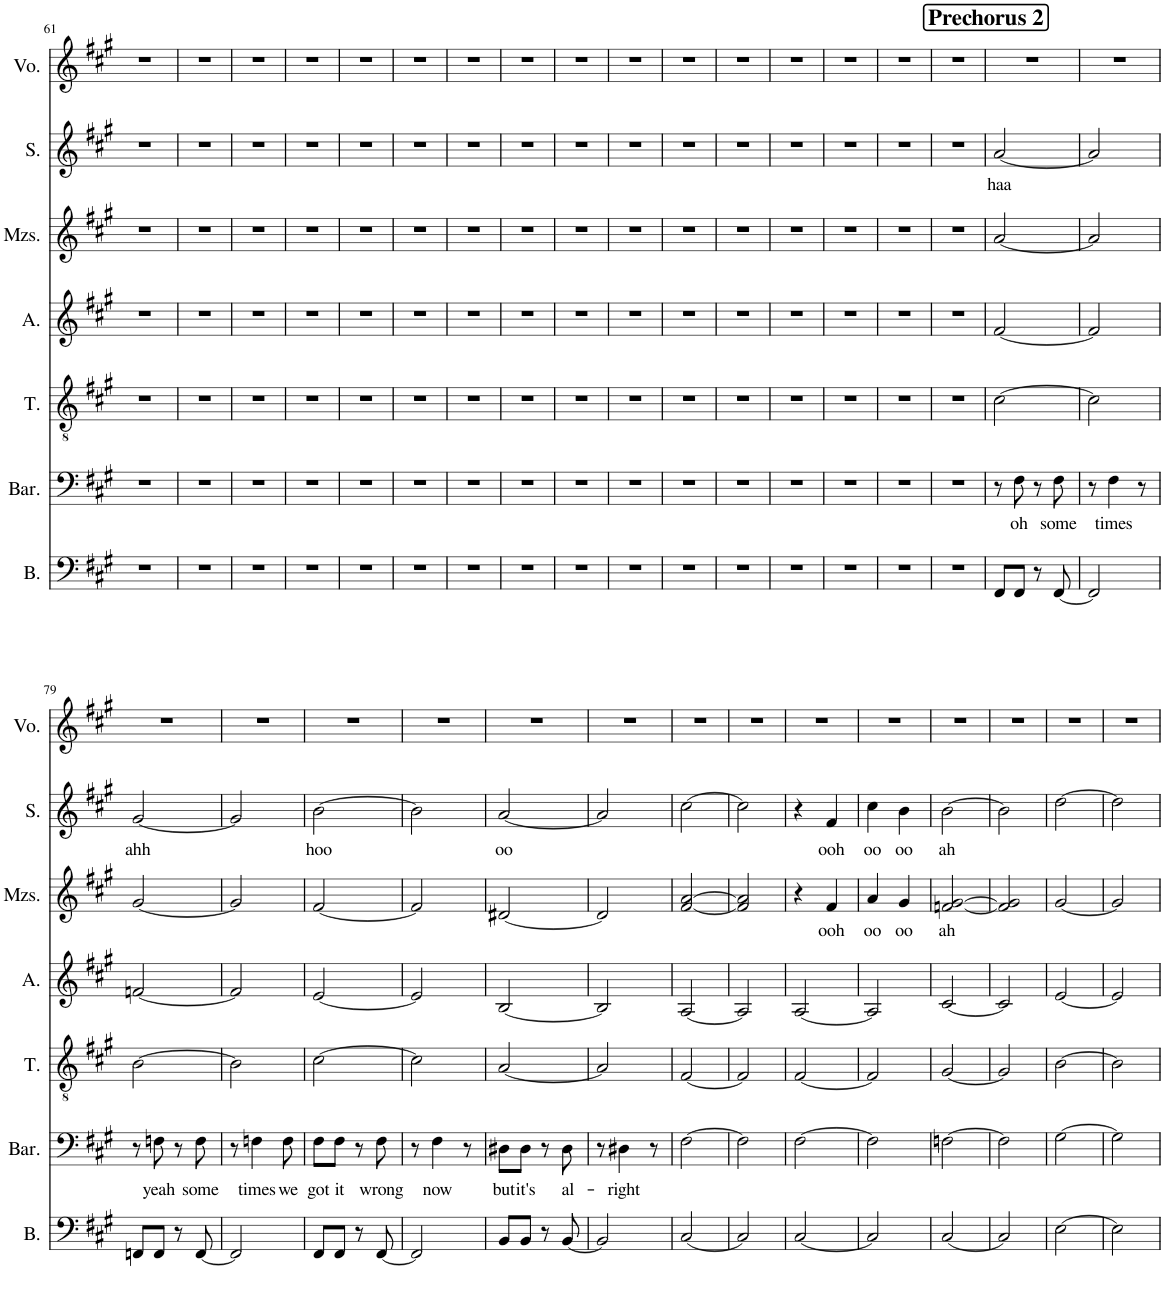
**kern	**kern	**text	**kern	**kern	**kern	**text	**kern	**text	**kern
*part7	*part6	*part6	*part5	*part4	*part3	*part3	*part2	*part2	*part1
*staff7	*staff6	*staff6	*staff5	*staff4	*staff3	*staff3	*staff2	*staff2	*staff1
*I"Bass	*I"Baritone	*	*I"Tenor	*I"Alto	*I"Mezzo-soprano	*	*I"Soprano	*	*I"Voice
*I'B.	*I'Bar.	*	*I'T.	*I'A.	*I'Mzs.	*	*I'S.	*	*I'Vo.
!!LO:PB:g=z
*clefF4	*clefF4	*	*clefGv2	*clefG2	*clefG2	*	*clefG2	*	*clefG2
*k[f#c#g#]	*k[f#c#g#]	*	*k[f#c#g#]	*k[f#c#g#]	*k[f#c#g#]	*	*k[f#c#g#]	*	*k[f#c#g#]
*M2/4	*M2/4	*	*M2/4	*M2/4	*M2/4	*	*M2/4	*	*M2/4
=61	=61	=61	=61	=61	=61	=61	=61	=61	=61
2r	2r	.	2r	2r	2r	.	2r	.	2r
=62	=62	=62	=62	=62	=62	=62	=62	=62	=62
2r	2r	.	2r	2r	2r	.	2r	.	2r
=63	=63	=63	=63	=63	=63	=63	=63	=63	=63
2r	2r	.	2r	2r	2r	.	2r	.	2r
=64	=64	=64	=64	=64	=64	=64	=64	=64	=64
2r	2r	.	2r	2r	2r	.	2r	.	2r
=65	=65	=65	=65	=65	=65	=65	=65	=65	=65
2r	2r	.	2r	2r	2r	.	2r	.	2r
=66	=66	=66	=66	=66	=66	=66	=66	=66	=66
2r	2r	.	2r	2r	2r	.	2r	.	2r
=67	=67	=67	=67	=67	=67	=67	=67	=67	=67
2r	2r	.	2r	2r	2r	.	2r	.	2r
=68	=68	=68	=68	=68	=68	=68	=68	=68	=68
2r	2r	.	2r	2r	2r	.	2r	.	2r
=69	=69	=69	=69	=69	=69	=69	=69	=69	=69
2r	2r	.	2r	2r	2r	.	2r	.	2r
=70	=70	=70	=70	=70	=70	=70	=70	=70	=70
2r	2r	.	2r	2r	2r	.	2r	.	2r
=71	=71	=71	=71	=71	=71	=71	=71	=71	=71
2r	2r	.	2r	2r	2r	.	2r	.	2r
=72	=72	=72	=72	=72	=72	=72	=72	=72	=72
2r	2r	.	2r	2r	2r	.	2r	.	2r
=73	=73	=73	=73	=73	=73	=73	=73	=73	=73
2r	2r	.	2r	2r	2r	.	2r	.	2r
=74	=74	=74	=74	=74	=74	=74	=74	=74	=74
2r	2r	.	2r	2r	2r	.	2r	.	2r
=75	=75	=75	=75	=75	=75	=75	=75	=75	=75
2r	2r	.	2r	2r	2r	.	2r	.	2r
=76	=76	=76	=76	=76	=76	=76	=76	=76	=76
2r	2r	.	2r	2r	2r	.	2r	.	2r
!!LO:REH:place=s1:a:B:cj:fs=14:t=Prechorus 2
=77	=77	=77	=77	=77	=77	=77	=77	=77	=77
!	!	!	!	!	!	!	!	!LO:LY:b	!
8FF#/L	8r	.	[2c#\	[2f#/	[2a/	.	[2a/	haa	2r
!	!	!LO:LY:b	!	!	!	!	!	!	!
8FF#/J	8F#\	oh	.	.	.	.	.	.	.
8r	8r	.	.	.	.	.	.	.	.
!	!	!LO:LY:b	!	!	!	!	!	!	!
[8FF#/	8F#\	some	.	.	.	.	.	.	.
=78	=78	=78	=78	=78	=78	=78	=78	=78	=78
2FF#/]	8r	.	2c#\]	2f#/]	2a/]	.	2a/]	.	2r
!	!	!LO:LY:b	!	!	!	!	!	!	!
.	4F#\	times	.	.	.	.	.	.	.
.	8r	.	.	.	.	.	.	.	.
!!LO:LB:g=z
=79	=79	=79	=79	=79	=79	=79	=79	=79	=79
!	!	!	!	!	!	!	!	!LO:LY:b	!
8FFn/L	8r	.	[2B\	[2fn/	[2g#/	.	[2g#/	ahh	2r
!	!	!LO:LY:b	!	!	!	!	!	!	!
8FF/J	8Fn\	yeah	.	.	.	.	.	.	.
8r	8r	.	.	.	.	.	.	.	.
!	!	!LO:LY:b	!	!	!	!	!	!	!
[8FF/	8F\	some	.	.	.	.	.	.	.
=80	=80	=80	=80	=80	=80	=80	=80	=80	=80
2FF/]	8r	.	2B\]	2f/]	2g#/]	.	2g#/]	.	2r
!	!	!LO:LY:b	!	!	!	!	!	!	!
.	4Fn\	times	.	.	.	.	.	.	.
!	!	!LO:LY:b	!	!	!	!	!	!	!
.	8F\	we	.	.	.	.	.	.	.
=81	=81	=81	=81	=81	=81	=81	=81	=81	=81
!	!	!LO:LY:b	!	!	!	!	!	!LO:LY:b	!
8FF#/L	8F#\L	got	[2c#\	[2e/	[2f#/	.	[2b\	hoo	2r
!	!	!LO:LY:b	!	!	!	!	!	!	!
8FF#/J	8F#\J	it	.	.	.	.	.	.	.
8r	8r	.	.	.	.	.	.	.	.
!	!	!LO:LY:b	!	!	!	!	!	!	!
[8FF#/	8F#\	wrong	.	.	.	.	.	.	.
=82	=82	=82	=82	=82	=82	=82	=82	=82	=82
2FF#/]	8r	.	2c#\]	2e/]	2f#/]	.	2b\]	.	2r
!	!	!LO:LY:b	!	!	!	!	!	!	!
.	4F#\	now	.	.	.	.	.	.	.
.	8r	.	.	.	.	.	.	.	.
=83	=83	=83	=83	=83	=83	=83	=83	=83	=83
!	!	!LO:LY:b	!	!	!	!	!	!LO:LY:b	!
8BB/L	8D#X\L	but	[2A/	[2B/	[2d#X/	.	[2a/	oo	2r
!	!	!LO:LY:b	!	!	!	!	!	!	!
8BB/J	8D#\J	it's	.	.	.	.	.	.	.
8r	8r	.	.	.	.	.	.	.	.
!	!	!LO:LY:b	!	!	!	!	!	!	!
[8BB/	8D#\	al-	.	.	.	.	.	.	.
=84	=84	=84	=84	=84	=84	=84	=84	=84	=84
2BB/]	8r	.	2A/]	2B/]	2d#/]	.	2a/]	.	2r
!	!	!LO:LY:b	!	!	!	!	!	!	!
.	4D#X\	-right	.	.	.	.	.	.	.
.	8r	.	.	.	.	.	.	.	.
=85	=85	=85	=85	=85	=85	=85	=85	=85	=85
[2C#/	[2F#\	.	[2F#/	[2A/	[2f#/ [2a/	.	[2cc#\	.	2r
=86	=86	=86	=86	=86	=86	=86	=86	=86	=86
2C#/]	2F#\]	.	2F#/]	2A/]	2f#/] 2a/]	.	2cc#\]	.	2r
=87	=87	=87	=87	=87	=87	=87	=87	=87	=87
[2C#/	[2F#\	.	[2F#/	[2A/	4r	.	4r	.	2r
!	!	!	!	!	!	!LO:LY:b	!	!LO:LY:b	!
.	.	.	.	.	4f#/	ooh	4f#/	ooh	.
=88	=88	=88	=88	=88	=88	=88	=88	=88	=88
!	!	!	!	!	!	!LO:LY:b	!	!LO:LY:b	!
2C#/]	2F#\]	.	2F#/]	2A/]	4a/	oo	4cc#\	oo	2r
!	!	!	!	!	!	!LO:LY:b	!	!LO:LY:b	!
.	.	.	.	.	4g#/	oo	4b\	oo	.
=89	=89	=89	=89	=89	=89	=89	=89	=89	=89
!	!	!	!	!	!	!LO:LY:b	!	!LO:LY:b	!
[2C#/	[2Fn\	.	[2G#/	[2c#/	[2fn/ [2g#/	ah	[2b\	ah	2r
=90	=90	=90	=90	=90	=90	=90	=90	=90	=90
2C#/]	2F\]	.	2G#/]	2c#/]	2f/] 2g#/]	.	2b\]	.	2r
=91	=91	=91	=91	=91	=91	=91	=91	=91	=91
[2E\	[2G#\	.	[2B\	[2e/	[2g#/	.	[2dd\	.	2r
=92	=92	=92	=92	=92	=92	=92	=92	=92	=92
2E\]	2G#\]	.	2B\]	2e/]	2g#/]	.	2dd\]	.	2r
=	=	=	=	=	=	=	=	=	=
*-	*-	*-	*-	*-	*-	*-	*-	*-	*-
